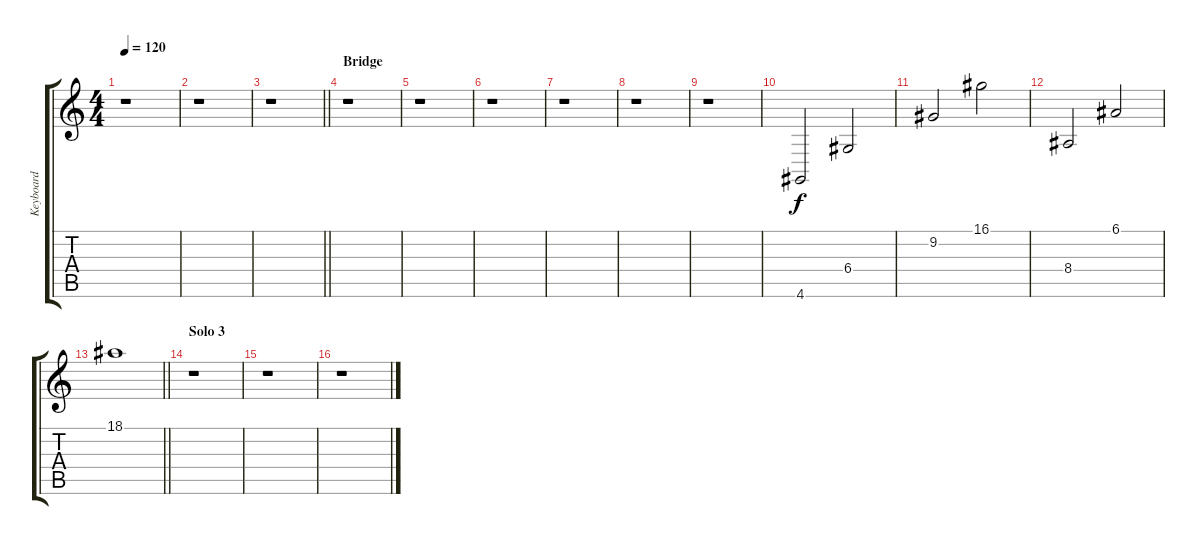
\track ("Keyboard" "Keyboard") {instrument trumpet}
\staff {score tabs}
\tuning (E4 B3 G3 D3 A2 E2) {hide}
\ts (4 4)
\tempo 120
\clef g2
\ks c
r.1{dy f} |
r.1 |
\barLineRight lightlight
r.1 |
\section ("" "Bridge")
r.1 |
r.1 |
r.1 |
r.1 |
r.1 |
r.1 |
4.6.2 6.4.2 |
9.2.2 16.1.2 |
8.4.2 6.1.2 |
\barLineRight lightlight
18.1.1 |
\section ("" "Solo 3")
r.1 |
r.1 |
r.1
